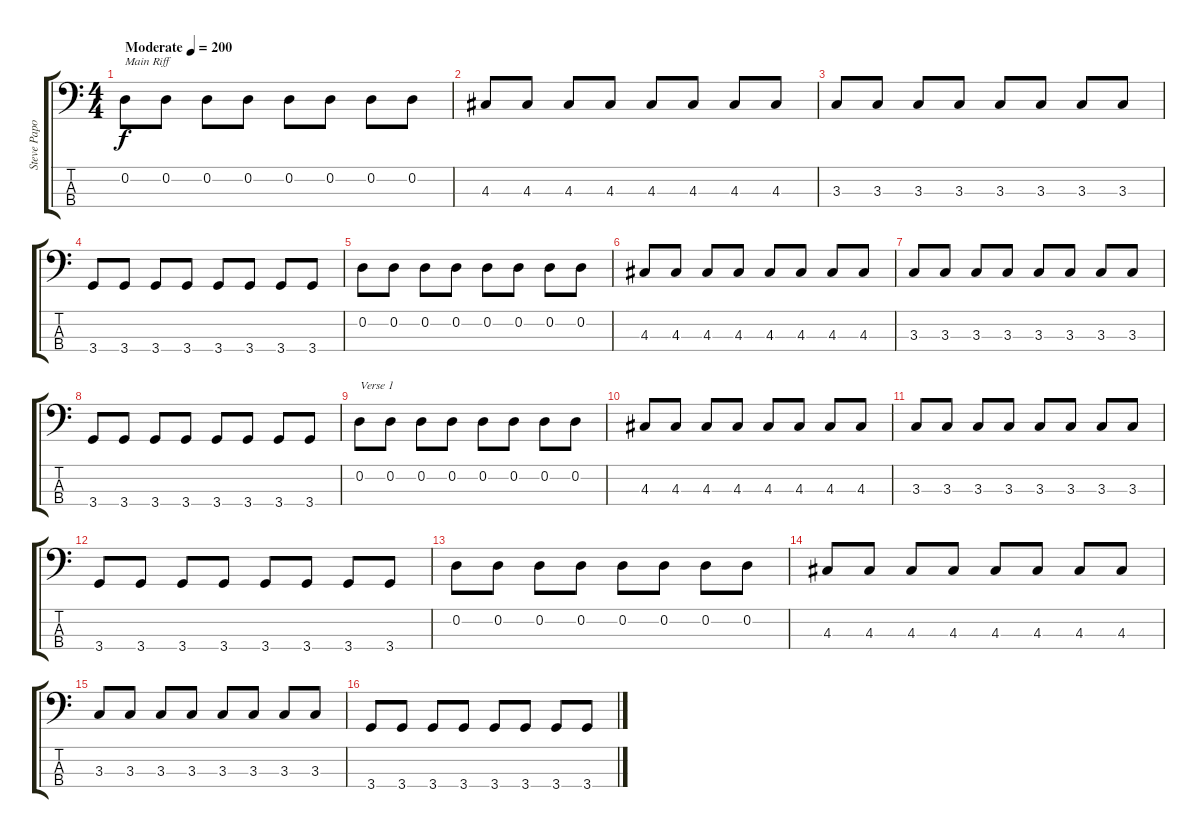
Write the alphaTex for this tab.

\track ("Steve Papoutsis" "Steve Papo") {instrument electricbasspick}
\staff {score tabs}
\tuning (G2 D2 A1 E1) {hide}
\ts (4 4)
\tempo (200 "Moderate")
\clef f4
\ks c
0.2.8{txt "Main Riff" dy f instrument electricbasspick} 0.2.8 0.2.8 0.2.8 0.2.8 0.2.8 0.2.8 0.2.8 |
4.3.8 4.3.8 4.3.8 4.3.8 4.3.8 4.3.8 4.3.8 4.3.8 |
3.3.8 3.3.8 3.3.8 3.3.8 3.3.8 3.3.8 3.3.8 3.3.8 |
3.4.8 3.4.8 3.4.8 3.4.8 3.4.8 3.4.8 3.4.8 3.4.8 |
0.2.8 0.2.8 0.2.8 0.2.8 0.2.8 0.2.8 0.2.8 0.2.8 |
4.3.8 4.3.8 4.3.8 4.3.8 4.3.8 4.3.8 4.3.8 4.3.8 |
3.3.8 3.3.8 3.3.8 3.3.8 3.3.8 3.3.8 3.3.8 3.3.8 |
3.4.8 3.4.8 3.4.8 3.4.8 3.4.8 3.4.8 3.4.8 3.4.8 |
0.2.8{txt "Verse 1"} 0.2.8 0.2.8 0.2.8 0.2.8 0.2.8 0.2.8 0.2.8 |
4.3.8 4.3.8 4.3.8 4.3.8 4.3.8 4.3.8 4.3.8 4.3.8 |
3.3.8 3.3.8 3.3.8 3.3.8 3.3.8 3.3.8 3.3.8 3.3.8 |
3.4.8 3.4.8 3.4.8 3.4.8 3.4.8 3.4.8 3.4.8 3.4.8 |
0.2.8 0.2.8 0.2.8 0.2.8 0.2.8 0.2.8 0.2.8 0.2.8 |
4.3.8 4.3.8 4.3.8 4.3.8 4.3.8 4.3.8 4.3.8 4.3.8 |
3.3.8 3.3.8 3.3.8 3.3.8 3.3.8 3.3.8 3.3.8 3.3.8 |
3.4.8 3.4.8 3.4.8 3.4.8 3.4.8 3.4.8 3.4.8 3.4.8
